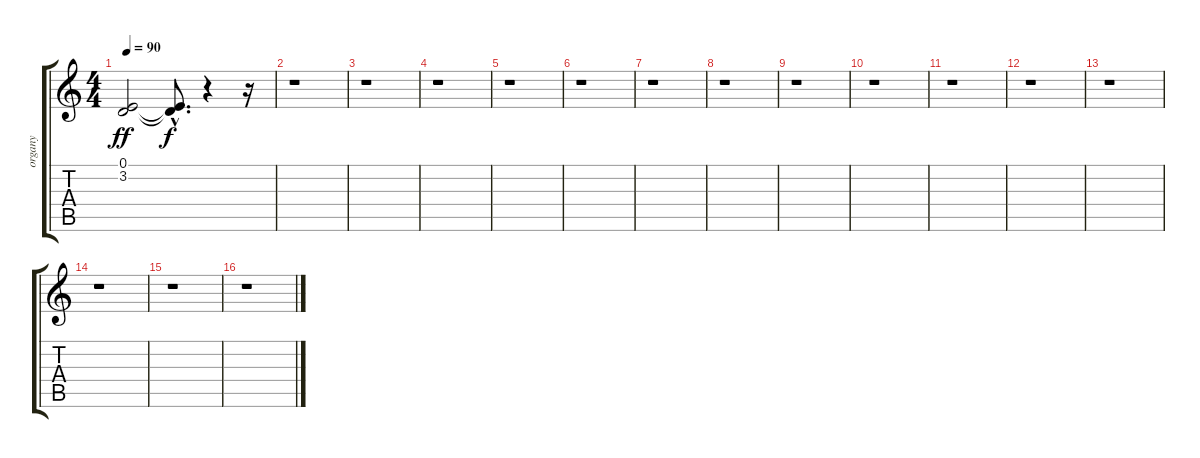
\track ("organy" "organy") {instrument rockorgan}
\staff {score tabs}
\tuning (E4 B3 G3 D3 A2 E2) {hide}
\ts (4 4)
\tempo 90
\clef g2
\ks c
(0.1 3.2).2{dy ff} (0.1{hac t} 3.2{hac t}).8{d dy f} r.4 r.16 |
r.1 |
r.1 |
r.1 |
r.1 |
r.1 |
r.1 |
r.1 |
r.1 |
r.1 |
r.1 |
r.1 |
r.1 |
r.1 |
r.1 |
r.1
